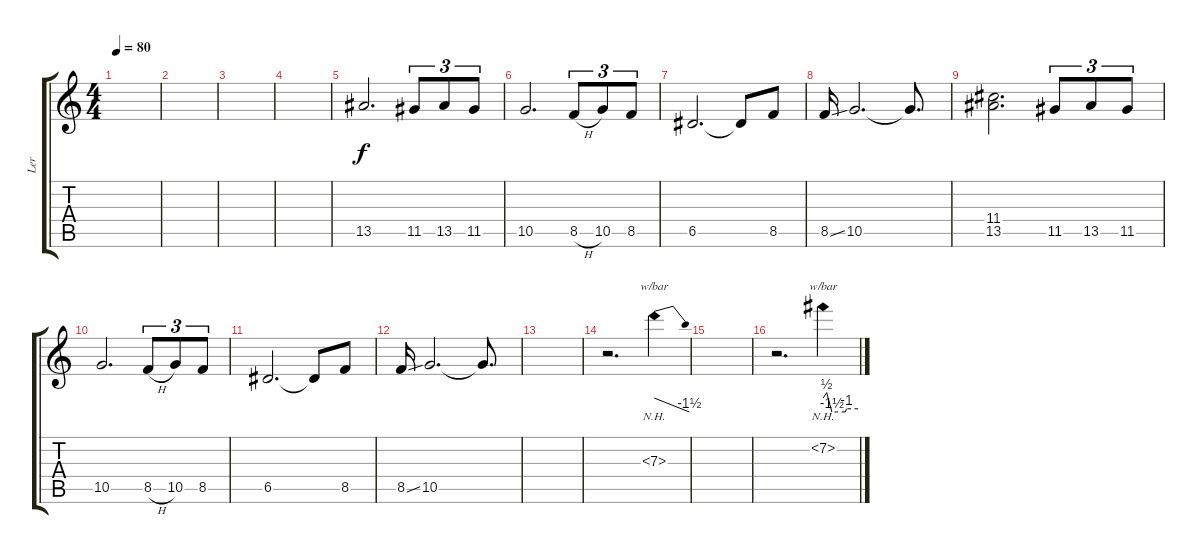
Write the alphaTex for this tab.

\track ("Ler" "Ler") {instrument distortionguitar}
\staff {score tabs}
\tuning (E4 B3 G3 D3 A2 E2) {hide}
\ts (4 4)
\tempo 80
\clef g2
\ks c
|
|
|
|
13.5.2{d} 11.5.8{tu (3 2)} 13.5.8{tu (3 2)} 11.5.8{tu (3 2)} |
10.5.2{d} 8.5{h}.8{tu (3 2)} 10.5.8{tu (3 2)} 8.5.8{tu (3 2)} |
6.5.2{d} 6.5{t}.8 8.5.8 |
8.5{ss}.16 10.5.2{d} 10.5{t}.8{d} |
(11.4 13.5).2{d} 11.5.8{tu (3 2)} 13.5.8{tu (3 2)} 11.5.8{tu (3 2)} |
10.5.2{d} 8.5{h}.8{tu (3 2)} 10.5.8{tu (3 2)} 8.5.8{tu (3 2)} |
6.5.2{d} 6.5{t}.8 8.5.8 |
8.5{ss}.16 10.5.2{d} 10.5{t}.8{d} |
|
r.2{d} 7.3{nh}.4{tbe (dive default 0 0 60 -6)} |
|
r.2{d} 7.2{nh}.4{tbe (custom default 0 0 6 2 15 -6 38 -6 40 -4 60 -4)}
